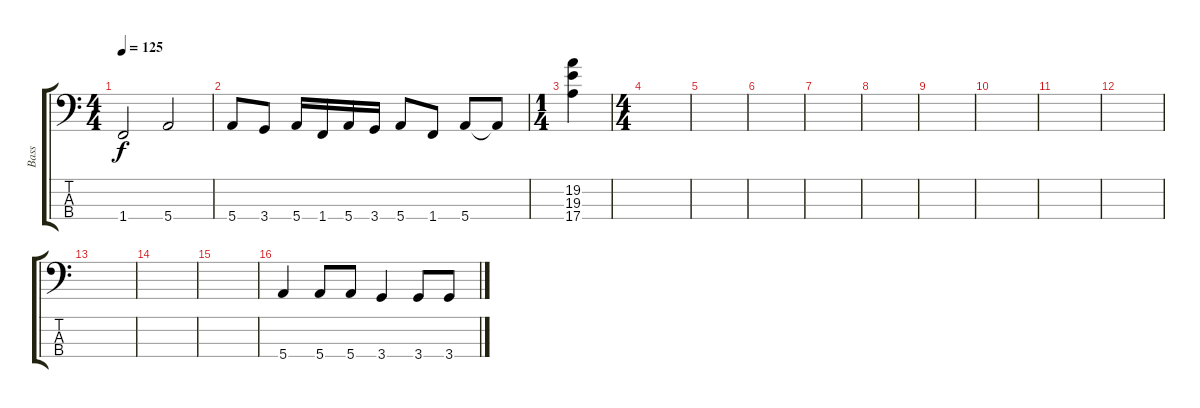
\track ("Bass" "Bass") {instrument slapbass1}
\staff {score tabs}
\tuning (G2 D2 A1 E1) {hide}
\ts (4 4)
\tempo 125
\clef f4
\ks c
1.4.2{dy f} 5.4.2 |
5.4.8 3.4.8 5.4.16 1.4.16 5.4.16 3.4.16 5.4.8 1.4.8 5.4.8 5.4{t}.8 |
\ts (1 4)
(19.2 19.3 17.4).4 |
\ts (4 4)
|
|
|
|
|
|
|
|
|
|
|
|
5.4.4 5.4.8 5.4.8 3.4.4 3.4.8 3.4.8
